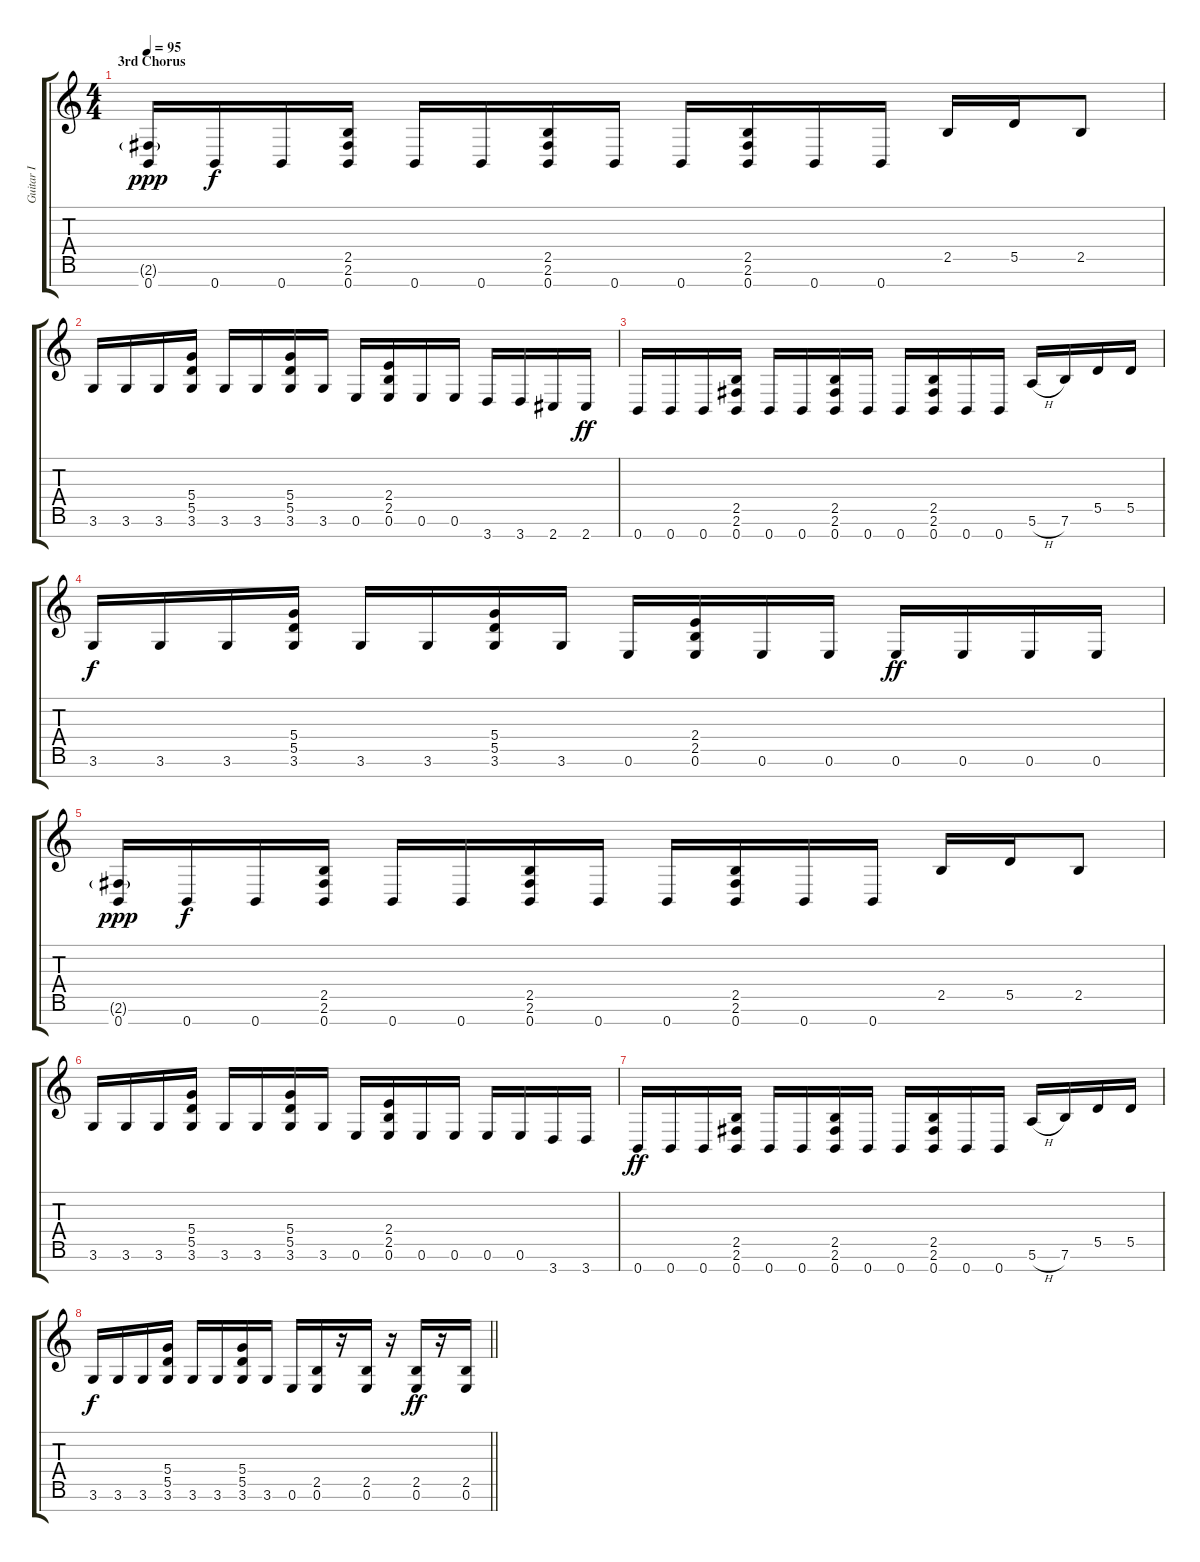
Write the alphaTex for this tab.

\track ("Guitar I" "Guitar I") {instrument distortionguitar}
\staff {score tabs}
\tuning (E4 B3 G3 D3 A2 E2 B1) {hide}
\ts (4 4)
\section ("" "3rd Chorus")
\tempo 95
\clef g2
\ks c
(2.6{g} 0.7).16{dy ppp} 0.7.16{dy f} 0.7.16 (2.5 2.6 0.7).16 0.7.16 0.7.16 (2.5 2.6 0.7).16 0.7.16 0.7.16 (2.5 2.6 0.7).16 0.7.16 0.7.16 2.5.16 5.5.16 2.5.8 |
3.6.16 3.6.16 3.6.16 (5.4 5.5 3.6).16 3.6.16 3.6.16 (5.4 5.5 3.6).16 3.6.16 0.6.16 (2.4 2.5 0.6).16 0.6.16 0.6.16 3.7.16 3.7.16 2.7.16 2.7.16{dy ff} |
0.7.16 0.7.16 0.7.16 (2.5 2.6 0.7).16 0.7.16 0.7.16 (2.5 2.6 0.7).16 0.7.16 0.7.16 (2.5 2.6 0.7).16 0.7.16 0.7.16 5.6{h}.16 7.6.16 5.5.16 5.5.16 |
3.6.16{dy f} 3.6.16 3.6.16 (5.4 5.5 3.6).16 3.6.16 3.6.16 (5.4 5.5 3.6).16 3.6.16 0.6.16 (2.4 2.5 0.6).16 0.6.16 0.6.16 0.6.16{dy ff} 0.6.16 0.6.16 0.6.16 |
(2.6{g} 0.7).16{dy ppp} 0.7.16{dy f} 0.7.16 (2.5 2.6 0.7).16 0.7.16 0.7.16 (2.5 2.6 0.7).16 0.7.16 0.7.16 (2.5 2.6 0.7).16 0.7.16 0.7.16 2.5.16 5.5.16 2.5.8 |
3.6.16 3.6.16 3.6.16 (5.4 5.5 3.6).16 3.6.16 3.6.16 (5.4 5.5 3.6).16 3.6.16 0.6.16 (2.4 2.5 0.6).16 0.6.16 0.6.16 0.6.16 0.6.16 3.7.16 3.7.16 |
0.7.16{dy ff} 0.7.16 0.7.16 (2.5 2.6 0.7).16 0.7.16 0.7.16 (2.5 2.6 0.7).16 0.7.16 0.7.16 (2.5 2.6 0.7).16 0.7.16 0.7.16 5.6{h}.16 7.6.16 5.5.16 5.5.16 |
\barLineRight lightlight
3.6.16{dy f} 3.6.16 3.6.16 (5.4 5.5 3.6).16 3.6.16 3.6.16 (5.4 5.5 3.6).16 3.6.16 0.6.16 (2.5 0.6).16 r.16 (2.5 0.6).16 r.16 (2.5 0.6).16{dy ff} r.16 (2.5 0.6).16
